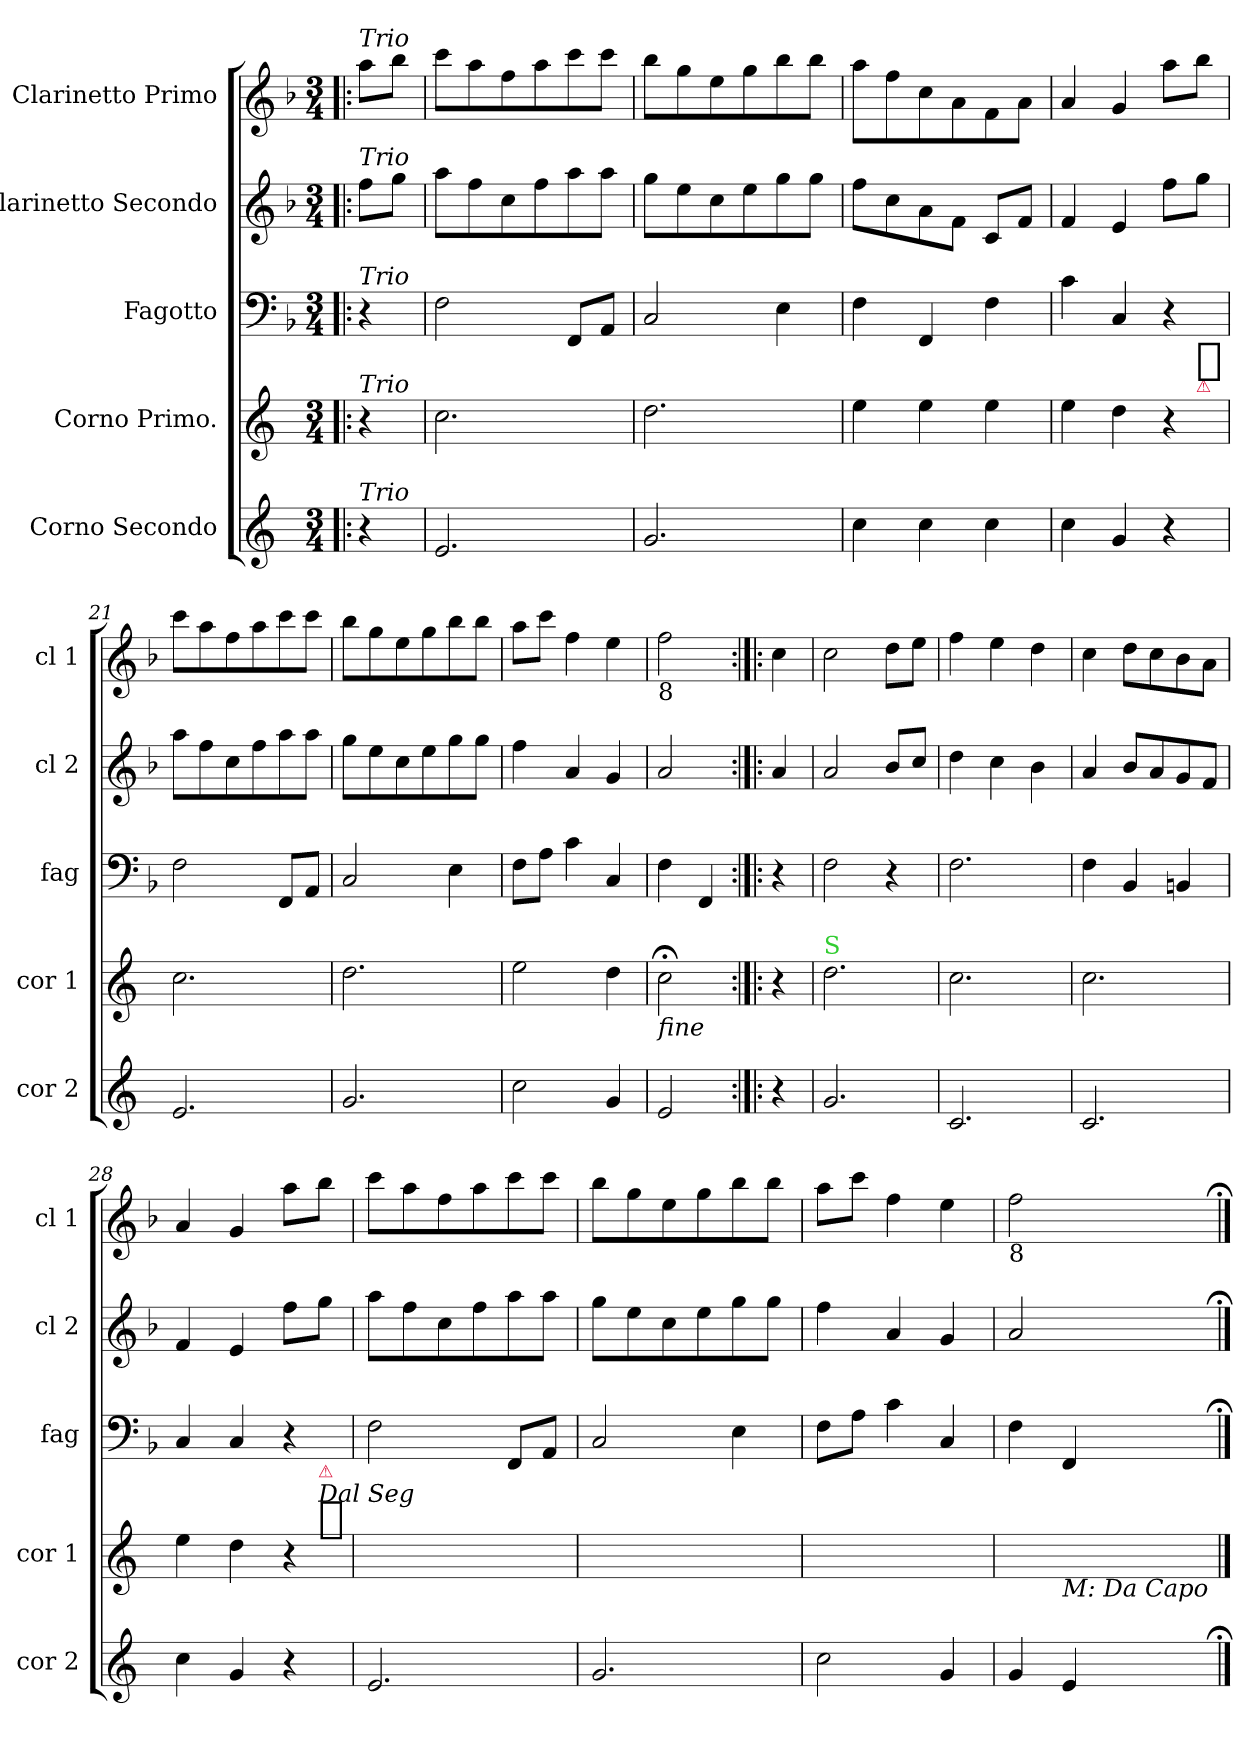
**kern	**kern	**kern	**kern	**kern
*part5	*part4	*part3	*part2	*part1
*staff5	*staff4	*staff3	*staff2	*staff1
*I"Corno Secondo	*I"Corno Primo.	*I"Fagotto	*I"Clarinetto Secondo	*I"Clarinetto Primo
*I'cor 2	*I'cor 1	*I'fag	*I'cl 2	*I'cl 1
*clefG2	*clefG2	*clefF4	*clefG2	*clefG2
*ITrd4c7	*ITrd4c7	*	*	*
*k[b-]	*k[b-]	*k[b-]	*k[b-]	*k[b-]
*M3/4	*M3/4	*M3/4	*M3/4	*M3/4
=!|:	=!|:	=!|:	=!|:	=!|:
!	!	!	!	!LO:TX:a:i:t=Trio
!	!	!	!LO:TX:a:i:t=Trio	!
!	!	!LO:TX:a:i:t=Trio	!	!
!	!LO:TX:a:i:t=Trio	!	!	!
!LO:TX:a:i:t=Trio	!	!	!	!
4r	4r	4r	8ff\L	8aa\L
.	.	.	8gg\J	8bb-\J
=17	=17	=17	=17	=17
2.A/	2.f\	2F\	8aa\L	8ccc\L
.	.	.	8ff\	8aa\
.	.	.	8cc\	8ff\
.	.	.	8ff\	8aa\
.	.	8FF/L	8aa\	8ccc\
.	.	8AA/J	8aa\J	8ccc\J
=18	=18	=18	=18	=18
2.c/	2.g\	2C/	8gg\L	8bb-\L
.	.	.	8ee\	8gg\
.	.	.	8cc\	8ee\
.	.	.	8ee\	8gg\
.	.	4E\	8gg\	8bb-\
.	.	.	8gg\J	8bb-\J
=19	=19	=19	=19	=19
4f\	4a\	4F\	8ff\L	8aa\L
.	.	.	8cc\	8ff\
4f\	4a\	4FF/	8a\	8cc\
.	.	.	8f\J	8a\
4f\	4a\	4F\	8c/L	8f\
.	.	.	8f/J	8a\J
=20	=20	=20	=20	=20
*	*^	*	*	*
4f\	4a\	2ryy	4c\	4f/	4a/
4c/	4g\	.	4C/	4e/	4g/
4r	4r	8ryy	4r	8ff\L	8aa\L
!	!	!LO:TX:a:color=crimson:t=⚠	!	!	!
!	!	!LO:TX:a:t=[segno]	!	!	!
.	.	8ryy	.	8gg\J	8bb-\J
*	*v	*v	*	*	*
=21	=21	=21	=21	=21
2.A/	2.f\	2F\	8aa\L	8ccc\L
.	.	.	8ff\	8aa\
.	.	.	8cc\	8ff\
.	.	.	8ff\	8aa\
.	.	8FF/L	8aa\	8ccc\
.	.	8AA/J	8aa\J	8ccc\J
=22	=22	=22	=22	=22
2.c/	2.g\	2C/	8gg\L	8bb-\L
.	.	.	8ee\	8gg\
.	.	.	8cc\	8ee\
.	.	.	8ee\	8gg\
.	.	4E\	8gg\	8bb-\
.	.	.	8gg\J	8bb-\J
=23	=23	=23	=23	=23
2f\	2a\	8F\L	4ff\	8aa\L
.	.	8A\J	.	8ccc\J
.	.	4c\	4a/	4ff\
4c/	4g\	4C/	4g/	4ee\
=24	=24	=24	=24	=24
!	!	!	!	!LO:TX:b:t=8
!	!LO:TX:b:i:t=fine	!	!	!
2A/	2f;<\	4F\	2a/	2ff\
.	.	4FF/	.	.
=:|!|:	=:|!|:	=:|!|:	=:|!|:	=:|!|:
4r	4r	4r	4a/	4cc\
=25	=25	=25	=25	=25
!	!LO:TX:a:color=limegreen:t=S	!	!	!
2.c/	2.g\	2F\	2a/	2cc\
.	.	4r	8b-/L	8dd\L
.	.	.	8cc/J	8ee\J
=26	=26	=26	=26	=26
2.F/	2.f\	2.F\	4dd\	4ff\
.	.	.	4cc\	4ee\
.	.	.	4b-\	4dd\
=27	=27	=27	=27	=27
2.F/	2.f\	4F\	4a/	4cc\
.	.	4BB-/	8b-/L	8dd\L
.	.	.	8a/	8cc\
.	.	4BBn/	8g/	8b-\
.	.	.	8f/J	8a\J
=28	=28	=28	=28	=28
*	*^	*	*	*
4f\	4a\	2ryy	4C/	4f/	4a/
4c/	4g\	.	4C/	4e/	4g/
4r	4r	8ryy	4r	8ff\L	8aa\L
!	!	!LO:TX:a:t=[segno]	!	!	!
!	!	!LO:TX:a:i:t=Dal Seg	!	!	!
!	!	!LO:TX:a:color=crimson:t=⚠	!	!	!
.	.	8ryy	.	8gg\J	8bb-\J
*	*v	*v	*	*	*
=29	=29	=29	=29	=29
2.A/	2.f\yy	2F\	8aa\L	8ccc\L
.	.	.	8ff\	8aa\
.	.	.	8cc\	8ff\
.	.	.	8ff\	8aa\
.	.	8FF/L	8aa\	8ccc\
.	.	8AA/J	8aa\J	8ccc\J
=30	=30	=30	=30	=30
2.c/	2.g\yy	2C/	8gg\L	8bb-\L
.	.	.	8ee\	8gg\
.	.	.	8cc\	8ee\
.	.	.	8ee\	8gg\
.	.	4E\	8gg\	8bb-\
.	.	.	8gg\J	8bb-\J
=31	=31	=31	=31	=31
2f\	2a\yy	8F\L	4ff\	8aa\L
.	.	8A\J	.	8ccc\J
.	.	4c\	4a/	4ff\
4c/	4g\yy	4C/	4g/	4ee\
=32	=32	=32	=32	=32
!	!	!	!	!LO:TX:b:t=8
!	!LO:TX:b:i:t=fine	!	!	!
*	*^	*	*	*
4c/	2f\yy	4ryy	4F\	2a/	2ff\
!	!	!LO:TX:b:i:t=M&colon; Da Capo	!	!	!
4A/	.	4ryy	4FF/	.	.
*	*v	*v	*	*	*
==;	==	==;	==;	==;
*-	*-	*-	*-	*-
